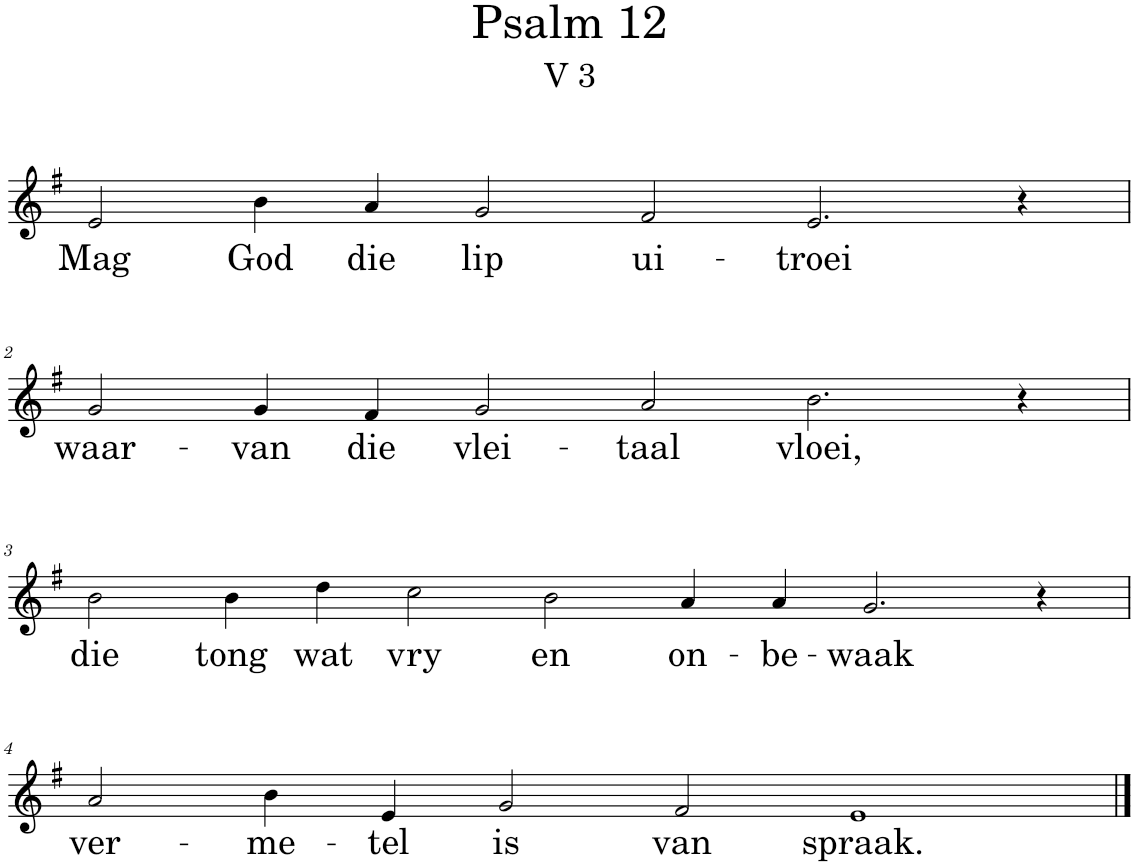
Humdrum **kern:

**kern	**text
*part1	*part1
*staff1	*staff1
*I"Pipe Organ	*
*I'Org.	*
*clefG2	*
*k[f#]	*
*M12/4	*
=1	=1
!	!LO:LY:b
2e/	Mag
!	!LO:LY:b
4b\	God
!	!LO:LY:b
4a/	die
!	!LO:LY:b
2g/	lip
!	!LO:LY:b
2f#/	ui-
!	!LO:LY:b
2.e/	-troei
4r	.
!!LO:LB:g=z
=2	=2
*M12/4	*
!	!LO:LY:b
2g/	waar-
!	!LO:LY:b
4g/	-van
!	!LO:LY:b
4f#/	die
!	!LO:LY:b
2g/	vlei-
!	!LO:LY:b
2a/	-taal
!	!LO:LY:b
2.b\	vloei,
4r	.
!!LO:LB:g=z
=3	=3
*M14/4	*
!	!LO:LY:b
2b\	die
!	!LO:LY:b
4b\	tong
!	!LO:LY:b
4dd\	wat
!	!LO:LY:b
2cc\	vry
!	!LO:LY:b
2b\	en
!	!LO:LY:b
4a/	on-
!	!LO:LY:b
4a/	-be-
!	!LO:LY:b
2.g/	-waak
4r	.
!!LO:LB:g=z
=4	=4
*M12/4	*
!	!LO:LY:b
2a/	ver-
!	!LO:LY:b
4b\	-me-
!	!LO:LY:b
4e/	-tel
!	!LO:LY:b
2g/	is
!	!LO:LY:b
2f#/	van
!	!LO:LY:b
1e	spraak.
==	==
*-	*-
